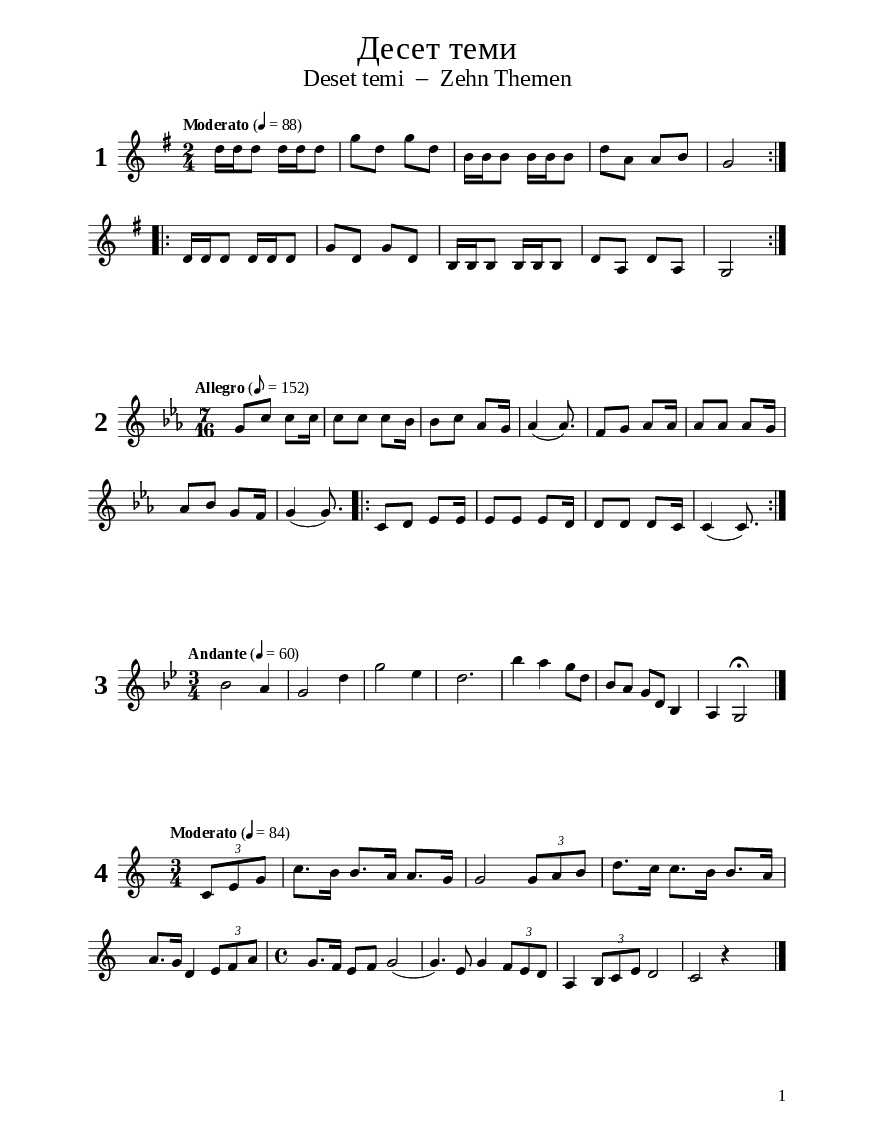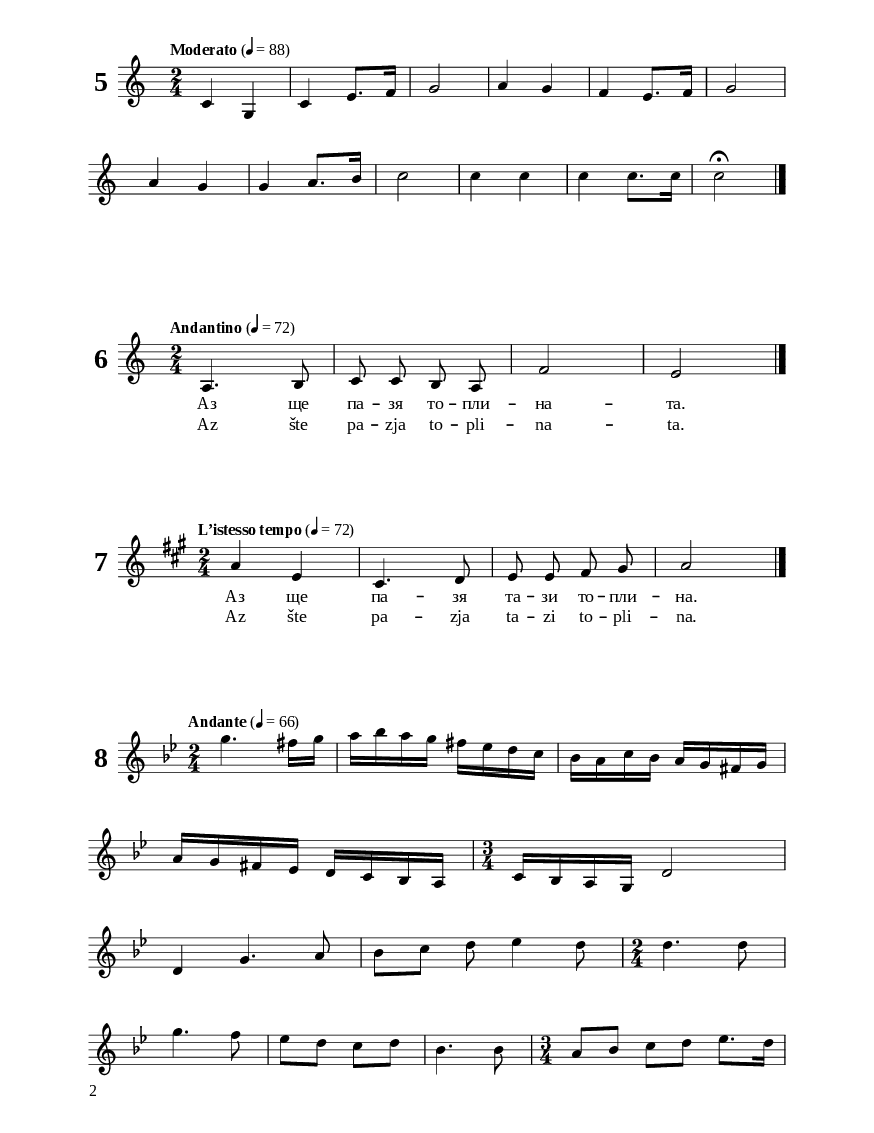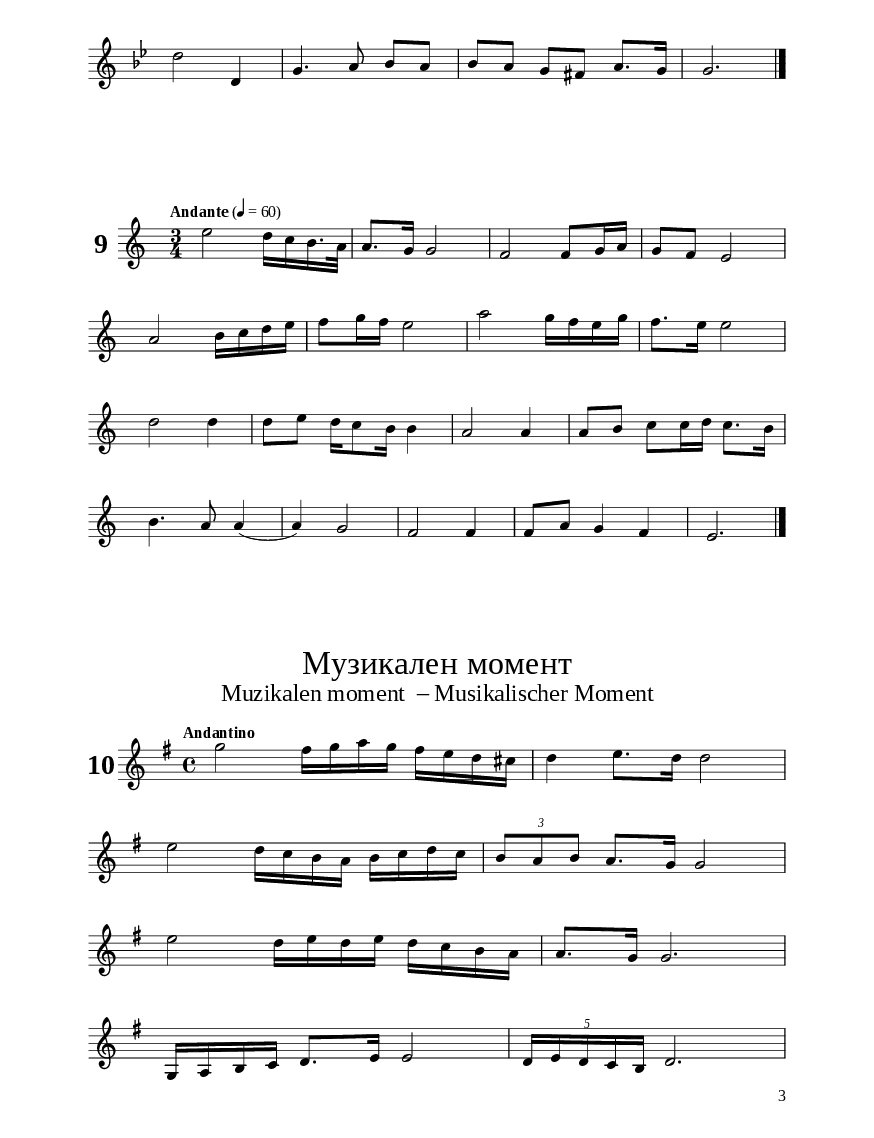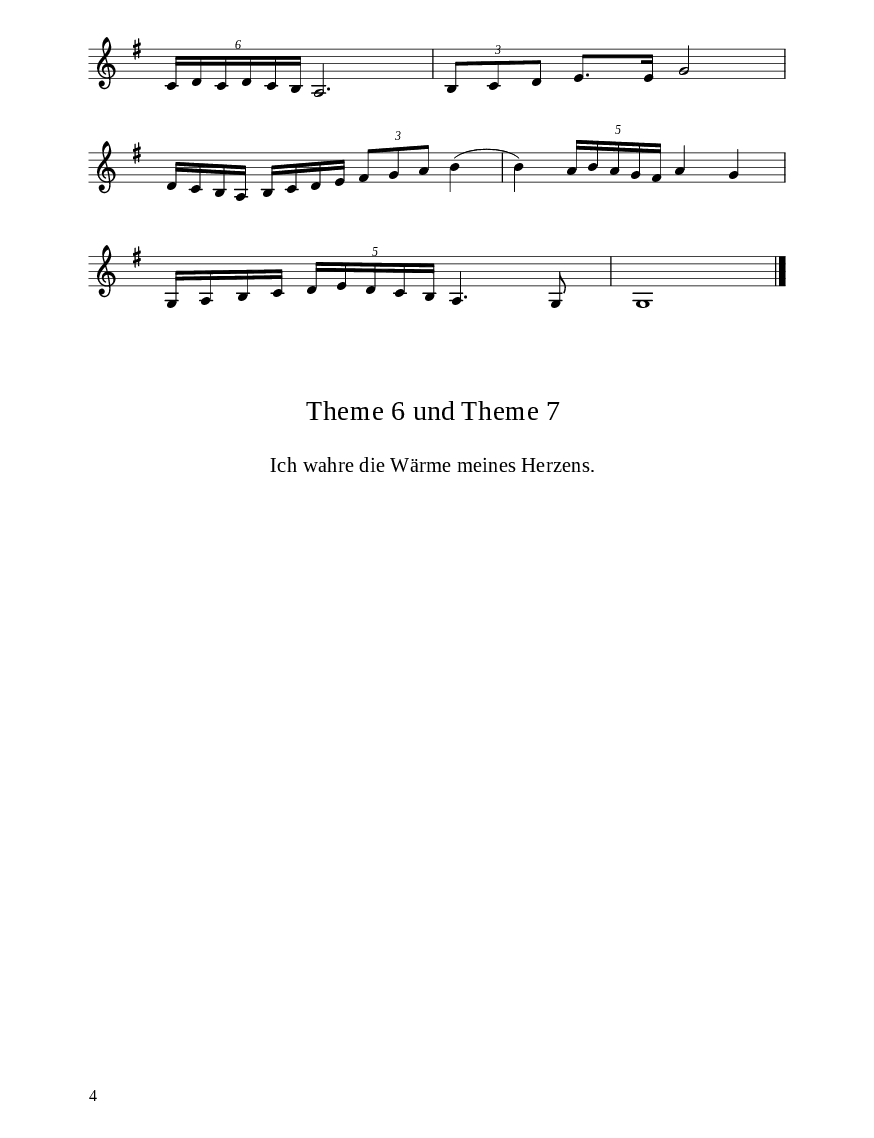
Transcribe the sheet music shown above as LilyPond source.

\version "2.24.1"

% include paper part and global functions
\include "include/globals.ily"

\bookpart {
  \label #'ref182
  \tocItem \markup "Десет теми – Deset temi"
  \paper {
    print-all-headers = ##t
    print-page-number = ##t
    print-first-page-number = ##t

    % put page numbers on the bottom
    oddHeaderMarkup = \markup ""
    evenHeaderMarkup = \markup ""
    oddFooterMarkup = \markup
    \fill-line {
      ""
      \if \should-print-page-number \fromproperty #'page:page-number-string
    }
    evenFooterMarkup = \markup
    \fill-line {
      \if \should-print-page-number \fromproperty #'page:page-number-string
      ""
    }

    left-margin = 1.5\cm
    right-margin = 1.5\cm
    top-margin = 1.6\cm
    bottom-margin = 1.2\cm
    ragged-bottom = ##t % do not spread the staves to fill the whole vertical space

    % change distance between staves
    system-system-spacing =
    #'((basic-distance . 10)
       (minimum-distance . 6)
       (padding . 1)
       (stretchability . 10))
    
    score-markup-spacing =
    #'((basic-distance . 6)
       (minimum-distance . 6)
       (padding . 1)
       (stretchability . 6))
  }

  \header {
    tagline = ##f
  }
%%%%

  \score { %1
        \version "2.24.0"
    \layout {
      indent = 0.5\cm % first line indentation
      ragged-last = ##f % do spread last line to fill the whole space
      \context {
        \Score
        \omit BarNumber %remove bar numbers
      } % context

      \context {
        % change staff size
        \Staff
        fontSize = #+0 % affects notes size only
        \override StaffSymbol.staff-space = #(magstep -3)
        \override StaffSymbol.thickness = #0.5
        \override BarLine.hair-thickness = #1
        %\override StaffSymbol.ledger-line-thickness = #'(0 . 0)
      }

      \context {
        % adjust space between staff and lyrics and between the two lyric lines
        \Lyrics
        \override VerticalAxisGroup.nonstaff-relatedstaff-spacing = #'(
            (basic-distance . 4.5)
            (padding . 0.5)
        )
        \override VerticalAxisGroup.nonstaff-nonstaff-spacing = #'((minimum-distance . 2))
      }
    } % layout


    \new Voice \absolute {
      \clef treble
      \key g \major
      \time 2/4
      \tempoFunc "Moderato" 4 "88"
      \autoBeamOff
      \set Staff.instrumentName = \markup \bold \fontsize #+5 {"1"}

      \repeat volta 2 {
        d''16 [  d''16  d''8 ]  d''16
        [  d''16  d''8 ] | % 2
        g''8 [  d''8 ]  g''8 [  d''8
        ] | % 3
        b'16 [  b'16  b'8 ]  b'16 [
        b'16  b'8 ] | % 4
        d''8 [  a'8 ]  a'8 [  b'8 ] | % 5
        g'2
      }
      \break 
      \repeat volta 2 {
        | % 6
        d'16 [  d'16  d'8 ]  d'16 [
        d'16  d'8 ] | % 7
        g'8 [  d'8 ]  g'8 [  d'8 ] | % 8
        b16 [  b16  b8 ]  b16 [  b16
        b8 ] | % 9
        d'8 [  a8 ]  d'8 [  a8 ] |
        g2
      }
      | % 11
    }

%    \addlyrics {}
%    \addlyrics {}

    \header {
      title = \titleFunc "Десет теми" "Deset temi  –  Zehn Themen"
    }

    \midi{}

  } % score

  \markup \empty-three

  \score { %2
        \version "2.24.0"
    \layout {
      indent = 0.5\cm % first line indentation
      ragged-last = ##f % do spread last line to fill the whole space
      \context {
        \Score
        \omit BarNumber %remove bar numbers
      } % context

      \context {
        % change staff size
        \Staff
        fontSize = #+0 % affects notes size only
        \override StaffSymbol.staff-space = #(magstep -3)
        \override StaffSymbol.thickness = #0.5
        \override BarLine.hair-thickness = #1
        %\override StaffSymbol.ledger-line-thickness = #'(0 . 0)
      }

      \context {
        % adjust space between staff and lyrics and between the two lyric lines
        \Lyrics
        \override VerticalAxisGroup.nonstaff-relatedstaff-spacing = #'(
            (basic-distance . 4.5)
            (padding . 0.5)
        )
        \override VerticalAxisGroup.nonstaff-nonstaff-spacing = #'((minimum-distance . 2))
      }
    } % layout


    \new Voice \absolute {
      \clef treble
      \key c \minor
      \time 7/16
      
      \tempoFunc "Allegro" 8 "152"
      \autoBeamOff
      \set Staff.instrumentName = \markup \bold \fontsize #+5 {"2"}

      g'8 [  c''8 ]  c''8 [  c''16 ] | % 12
      c''8 [  c''8 ]  c''8 [  bes'16
      ] | % 13
      bes'8 [  c''8 ]  as'8 [  g'16 ] | % 14
      as'4 (  as'8. ) | % 15
      f'8 [  g'8 ]  as'8 [  as'16 ] | % 16
      as'8 [  as'8 ]  as'8 [  g'16 ] \break | % 17
      as'8 [  bes'8 ]  g'8 [  f'16 ] | % 18
      g'4 (  g'8. ) \repeat volta 2 {
        | % 19
        c'8 [  d'8 ]  es'8 [  es'16 ] |

        es'8 [  es'8 ]  es'8 [  d'16 ] | % 21
        d'8 [  d'8 ]  d'8 [  c'16 ] | % 22
        c'4 (  c'8. ) |
      }
    }

%    \addlyrics {}
%    \addlyrics {}

    \midi{}

  } % score

  \markup \empty-three

  \score { %3
        \version "2.24.0"
    \layout {
      indent = 0.5\cm % first line indentation
      ragged-last = ##f % do spread last line to fill the whole space
      \context {
        \Score
        \omit BarNumber %remove bar numbers
      } % context

      \context {
        % change staff size
        \Staff
        fontSize = #+0 % affects notes size only
        \override StaffSymbol.staff-space = #(magstep -3)
        \override StaffSymbol.thickness = #0.5
        \override BarLine.hair-thickness = #1
        %\override StaffSymbol.ledger-line-thickness = #'(0 . 0)
      }

      \context {
        % adjust space between staff and lyrics and between the two lyric lines
        \Lyrics
        \override VerticalAxisGroup.nonstaff-relatedstaff-spacing = #'(
            (basic-distance . 4.5)
            (padding . 0.5)
        )
        \override VerticalAxisGroup.nonstaff-nonstaff-spacing = #'((minimum-distance . 2))
      }
    } % layout


    \new Voice \absolute {
      \clef treble
      \key g \minor
      \time 3/4
      \tempoFunc "Andante" 4 "60"
      \autoBeamOff
      \set Staff.instrumentName = \markup \bold \fontsize #+5 {"3"}

      bes'2  a'4 | % 24
      g'2  d''4 | % 25
      g''2  es''4 | % 26
      d''2. | % 27
      bes''4  a''4  g''8 [  d''8 ] | % 28
      bes'8 [  a'8 ]  g'8 [  d'8 ]
      bes4 | % 29
      a4  g2 ^\fermata \bar "|."
     |
    }

%    \addlyrics {}
%    \addlyrics {}

    \midi{}

  } % score

  \markup \empty-three

  \score { %4
        \version "2.24.0"
    \layout {
      indent = 0.5\cm % first line indentation
      ragged-last = ##f % do spread last line to fill the whole space
      \context {
        \Score
        \omit BarNumber %remove bar numbers
      } % context

      \context {
        % change staff size
        \Staff
        fontSize = #+0 % affects notes size only
        \override StaffSymbol.staff-space = #(magstep -3)
        \override StaffSymbol.thickness = #0.5
        \override BarLine.hair-thickness = #1
        %\override StaffSymbol.ledger-line-thickness = #'(0 . 0)
      }

      \context {
        % adjust space between staff and lyrics and between the two lyric lines
        \Lyrics
        \override VerticalAxisGroup.nonstaff-relatedstaff-spacing = #'(
            (basic-distance . 4.5)
            (padding . 0.5)
        )
        \override VerticalAxisGroup.nonstaff-nonstaff-spacing = #'((minimum-distance . 2))
      }
    } % layout


    \new Voice \absolute {
      \set Staff.instrumentName = \markup \bold \fontsize #+5 {"4"}
      \key c \major
      \time 3/4
      \tempoFunc "Moderato" 4 "84"
      \once \omit TupletBracket
      \partial 4
      \times 2/3  {
        c'8 [  e'8  g'8 ]
      } | % 31
      c''8. [  b'16 ]  b'8. [  a'16 ]
      a'8. [  g'16 ] | % 32
      g'2 \once \omit TupletBracket
      \times 2/3  {
        g'8 [  a'8  b'8 ]
      }
      | % 33
      d''8. [  c''16 ]  c''8. [  b'16
      ]  b'8. [  a'16 ] \break | % 34
      a'8. [  g'16 ]  d'4 \once \omit TupletBracket
      \times 2/3  {
        e'8 [  f'8  a'8 ]
      }
      | % 35
      \time 4/4  | % 35
      g'8. [  f'16 ]  e'8 [  f'8 ]  g'2
      ( | % 36
      g'4. )  e'8  g'4 \once \omit TupletBracket
      \times 2/3  {
        f'8 [  e'8  d'8 ]
      }
      | % 37
      a4 \once \omit TupletBracket
      \times 2/3  {
        b8 [  c'8  e'8 ]
      }
      d'2 | % 38
      c'2 r4 s4 \bar "|."
      | % 39
    }

%    \addlyrics {}
%    \addlyrics {}

    \midi{}

  } % score

  \markup \empty-three

  \score { %5
        \version "2.24.0"
    \layout {
      indent = 0.5\cm % first line indentation
      ragged-last = ##f % do spread last line to fill the whole space
      \context {
        \Score
        \omit BarNumber %remove bar numbers
      } % context

      \context {
        % change staff size
        \Staff
        fontSize = #+0 % affects notes size only
        \override StaffSymbol.staff-space = #(magstep -3)
        \override StaffSymbol.thickness = #0.5
        \override BarLine.hair-thickness = #1
        %\override StaffSymbol.ledger-line-thickness = #'(0 . 0)
      }

      \context {
        % adjust space between staff and lyrics and between the two lyric lines
        \Lyrics
        \override VerticalAxisGroup.nonstaff-relatedstaff-spacing = #'(
            (basic-distance . 4.5)
            (padding . 0.5)
        )
        \override VerticalAxisGroup.nonstaff-nonstaff-spacing = #'((minimum-distance . 2))
      }
    } % layout


    \new Voice \absolute {
      \set Staff.instrumentName = \markup \bold \fontsize #+5 {"5"}
      \key c \major
      \time 2/4
      \tempoFunc "Moderato" 4 "88"
      \autoBeamOff
       c'4  g4 |
      c'4  e'8. [  f'16 ] | % 41
      g'2 | % 42
      a'4  g'4 | % 43
      f'4  e'8. [  f'16 ] | % 44
      g'2 \break | % 45
      a'4  g'4 | % 46
      g'4  a'8. [  b'16 ] | % 47
      c''2 | % 48
      c''4  c''4 | % 49
      c''4  c''8. [  c''16 ] |
      c''2\fermata \bar "|."
     
    }

%    \addlyrics {}
%    \addlyrics {}

    \midi{}

  } % score

  \markup \empty-three

  \score { %6
        \version "2.24.0"
    \layout {
      indent = 0.5\cm % first line indentation
      ragged-last = ##f % do spread last line to fill the whole space
      \context {
        \Score
        \omit BarNumber %remove bar numbers
      } % context

      \context {
        % change staff size
        \Staff
        fontSize = #+0 % affects notes size only
        \override StaffSymbol.staff-space = #(magstep -3)
        \override StaffSymbol.thickness = #0.5
        \override BarLine.hair-thickness = #1
        %\override StaffSymbol.ledger-line-thickness = #'(0 . 0)
      }

      \context {
        % adjust space between staff and lyrics and between the two lyric lines
        \Lyrics
        \override VerticalAxisGroup.nonstaff-relatedstaff-spacing = #'(
            (basic-distance . 4.5)
            (padding . 0.5)
        )
        \override VerticalAxisGroup.nonstaff-nonstaff-spacing = #'((minimum-distance . 2))
      }
    } % layout


    \new Voice \absolute {
      \set Staff.instrumentName = \markup \bold \fontsize #+5 {"6"}
      \key a \minor
      \time 2/4
      \tempoFunc "Andantino" 4 "72"
      \autoBeamOff
      a4. b8|
      c'8  c'8  b8  a8
      f'2 | % 54
      e'2 \bar "|."
      \break | % 55
    }

    \addlyrics {
      Аз ще па -- зя то -- пли -- на -- та.
    }
    \addlyrics {
      Az šte pa -- zja to -- pli -- na -- ta.
    }


    \midi{}

  } % score

  \markup \empty-three

  \score { %7
        \version "2.24.0"
    \layout {
      indent = 0.5\cm % first line indentation
      ragged-last = ##f % do spread last line to fill the whole space
      \context {
        \Score
        \omit BarNumber %remove bar numbers
      } % context

      \context {
        % change staff size
        \Staff
        fontSize = #+0 % affects notes size only
        \override StaffSymbol.staff-space = #(magstep -3)
        \override StaffSymbol.thickness = #0.5
        \override BarLine.hair-thickness = #1
        %\override StaffSymbol.ledger-line-thickness = #'(0 . 0)
      }

      \context {
        % adjust space between staff and lyrics and between the two lyric lines
        \Lyrics
        \override VerticalAxisGroup.nonstaff-relatedstaff-spacing = #'(
            (basic-distance . 4.5)
            (padding . 0.5)
        )
        \override VerticalAxisGroup.nonstaff-nonstaff-spacing = #'((minimum-distance . 2))
      }
    } % layout


    \new Voice \absolute {
      \set Staff.instrumentName = \markup \bold \fontsize #+5 {"7"}
      \key a \major
      \time 2/4
      \tempoFunc "L’istesso tempo" 4 "72"
      \autoBeamOff
      a'4  e'4 | % 56
      cis'4.  d'8
      e'8   e'8   fis'8  gis'8 | % 58
      a'2 \bar "|."
      \break | % 59
    }

    \addlyrics {
      Аз ще па -- зя та -- зи то -- пли -- на.
    }
     \addlyrics {
      Az šte pa -- zja ta -- zi to -- pli -- na.
    }

    \midi{}

  } % score

  \markup \empty-three
  
  \score { %8
        \version "2.24.0"
    \layout {
      indent = 0.5\cm % first line indentation
      ragged-last = ##f % do spread last line to fill the whole space
      \context {
        \Score
        \omit BarNumber %remove bar numbers
      } % context

      \context {
        % change staff size
        \Staff
        fontSize = #+0 % affects notes size only
        \override StaffSymbol.staff-space = #(magstep -3)
        \override StaffSymbol.thickness = #0.5
        \override BarLine.hair-thickness = #1
        %\override StaffSymbol.ledger-line-thickness = #'(0 . 0)
      }

      \context {
        % adjust space between staff and lyrics and between the two lyric lines
        \Lyrics
        \override VerticalAxisGroup.nonstaff-relatedstaff-spacing = #'(
            (basic-distance . 4.5)
            (padding . 0.5)
        )
        \override VerticalAxisGroup.nonstaff-nonstaff-spacing = #'((minimum-distance . 2))
      }
    } % layout


    \new Voice \absolute {
      \set Staff.instrumentName = \markup \bold \fontsize #+5 {"8"}
      \key g \minor
      \time 2/4
      \tempoFunc "Andante" 4 "66"
      \autoBeamOff
      g''4.fis''16 [g''16 ] |
      a''16 [bes''16a''16g''16
      ]fis''16 [es''16d''16c''16
      ] | % 61
      bes'16 [a'16c''16bes'16 ]
      a'16 [  g'16  fis'16  g'16 ] \break | % 62
      a'16 [  g'16  fis'16  es'16 ]
      d'16 [  c'16  bes16  a16 ] | % 63
      \time 3/4  | % 63
      c'16 [  bes16  a16  g16 ]  d'2
      \break | % 64
      d'4  g'4.  a'8 | % 65
      bes'8 [c''8 ]d''8es''4
      d''8 | % 66
      \time 2/4  | % 66
      d''4.d''8 \break | % 67
      g''4.f''8 | % 68
      es''8 [d''8 ]c''8 [d''8 ]
      | % 69
      bes'4.bes'8 |
      \time 3/4  |
      a'8 [  bes'8 ]c''8 [d''8 ]
      es''8. [d''16 ] \break | % 71
      d''2  d'4 | % 72
      g'4.  a'8  bes'8 [  a'8 ] | % 73
      bes'8 [  a'8 ]  g'8 [  fis'8 ]
      a'8. [  g'16 ] | % 74
      g'2. \bar "|."
      \break | % 75
    }
    \midi{}
  } % score

  \markup \empty-three

  \score { %9
        \version "2.24.0"
    \layout {
      indent = 0.5\cm % first line indentation
      ragged-last = ##f % do spread last line to fill the whole space
      \context {
        \Score
        \omit BarNumber %remove bar numbers
      } % context

      \context {
        % change staff size
        \Staff
        fontSize = #+0 % affects notes size only
        \override StaffSymbol.staff-space = #(magstep -3)
        \override StaffSymbol.thickness = #0.5
        \override BarLine.hair-thickness = #1
        %\override StaffSymbol.ledger-line-thickness = #'(0 . 0)
      }

      \context {
        % adjust space between staff and lyrics and between the two lyric lines
        \Lyrics
        \override VerticalAxisGroup.nonstaff-relatedstaff-spacing = #'(
            (basic-distance . 4.5)
            (padding . 0.5)
        )
        \override VerticalAxisGroup.nonstaff-nonstaff-spacing = #'((minimum-distance . 2))
      }
    } % layout


    \new Voice \absolute {
      \set Staff.instrumentName = \markup \bold \fontsize #+5 {"9"}
      \key a \minor
      \time 3/4
      \tempoFunc "Andante" 4 "60"
      e''2d''16 [c''16b'16.
      a'32 ] | % 76
      a'8. [  g'16 ]  g'2 | % 77
      f'2  f'8 [  g'16  a'16 ] | % 78
      g'8 [  f'8 ]  e'2 \break | % 79
      a'2b'16 [c''16d''16
      e''16 ] |
      f''8 [g''16f''16 ]e''2 | % 81
      a''2g''16 [f''16e''16
      g''16 ] | % 82
      f''8. [e''16 ]e''2| \break % 83
      d''2d''4 | % 84
      d''8 [e''8 ]d''16 [c''8
      b'16 ]b'4 | % 85
      a'2  a'4 | % 86
      a'8 [  b'8 ]c''8 [c''16
      d''16 ]c''8. [b'16 ] \break | % 87
      b'4.  a'8  a'4 ( | % 88
      a'4 )  g'2 | % 89
      f'2  f'4 |
      f'8 [  a'8 ]  g'4  f'4 | % 91
      e'2. \bar "|."
      \break | % 92
    }
    \midi{}
  } % score

\markup \empty-three

  \score { %10
        \version "2.24.0"
    \layout {
      indent = 0.5\cm % first line indentation
      ragged-last = ##f % do spread last line to fill the whole space
      \context {
        \Score
        \omit BarNumber %remove bar numbers
      } % context

      \context {
        % change staff size
        \Staff
        fontSize = #+0 % affects notes size only
        \override StaffSymbol.staff-space = #(magstep -3)
        \override StaffSymbol.thickness = #0.5
        \override BarLine.hair-thickness = #1
        %\override StaffSymbol.ledger-line-thickness = #'(0 . 0)
      }

      \context {
        % adjust space between staff and lyrics and between the two lyric lines
        \Lyrics
        \override VerticalAxisGroup.nonstaff-relatedstaff-spacing = #'(
            (basic-distance . 4.5)
            (padding . 0.5)
        )
        \override VerticalAxisGroup.nonstaff-nonstaff-spacing = #'((minimum-distance . 2))
      }
    } % layout


    \new Voice \absolute {
      \set Staff.instrumentName = \markup \bold \fontsize #+5 {"10"}
      \key g \major
      \time 4/4
      \tempo "Andantino"
      g''2 fis''16 [g''16 a''16 g''16 ] fis''16 [e''16 d''16cis''16 ]  |
      d''4e''8. [d''16 ] d''2
      \break | % 94
      e''2 d''16 [c''16 b'16
      a'16 ] b'16 [c''16 d''16
      c''16 ] | % 95
      \once \omit TupletBracket
      \times 2/3  {
        b'8 [  a'8  b'8 ]
      }
      a'8. [  g'16 ]  g'2 \break | % 96
      e''2 d''16 [e''16 d''16
      e''16 ] d''16 [c''16 b'16
      a'16 ] | % 97
      a'8. [  g'16 ]  g'2. \break | % 98
      g16 [  a16  b16  c'16 ]  d'8. [
      e'16 ]  e'2 | % 99
      \once \omit TupletBracket
      \times 4/5  {
        d'16 [  e'16  d'16  c'16  b16
        ]
      }
      d'2. \break |
      \once \omit TupletBracket
      \times 4/6  {
        c'16 [  d'16  c'16  d'16  c'16
        b16 ]
      }
      a2. | % 101
      \once \omit TupletBracket
      \times 2/3  {
        b8 [  c'8  d'8 ]
      }
      e'8. [  e'16 ]  g'2 \break | % 102
      d'16 [  c'16  b16  a16 ]  b16 [
      c'16  d'16  e'16 ] \once \omit TupletBracket
      \times 2/3  {
        fis'8 [  g'8  a'8 ]
      }
      b'4 ( | % 103
      b'4 ) \once \omit TupletBracket
      \times 4/5  {
        a'16 [  b'16  a'16  g'16
        fis'16 ]
      }
      a'4  g'4 \break | % 104
      g16 [  a16  b16  c'16 ] \once \omit
      TupletBracket
      \times 4/5  {
        d'16 [  e'16  d'16  c'16  b16
        ]
      }
      a4.  g8 | % 105
      g1 \bar "|."
    }
    \midi{}

    \header {
      title = \titleFunc "Музикален момент" "Muzikalen moment  – Musikalischer Moment"
    }

  } % score


  \markup \empty-three
  \version "2.20.0"

\markup \fill-line { \fontsize #deTitleFontSize "Theme 6 und Theme 7 " }
\markup \null
\markup \null
\markup \fontsize #deCoupletFontSize {
  \hspace #17
  \override #`(baseline-skip . ,deCoupletBaselineSkip)

  \column {
    \line { " " }

     \line { " Ich wahre die Wärme meines Herzens." }

  }
}

} % bookpart

% Più mosso
%
